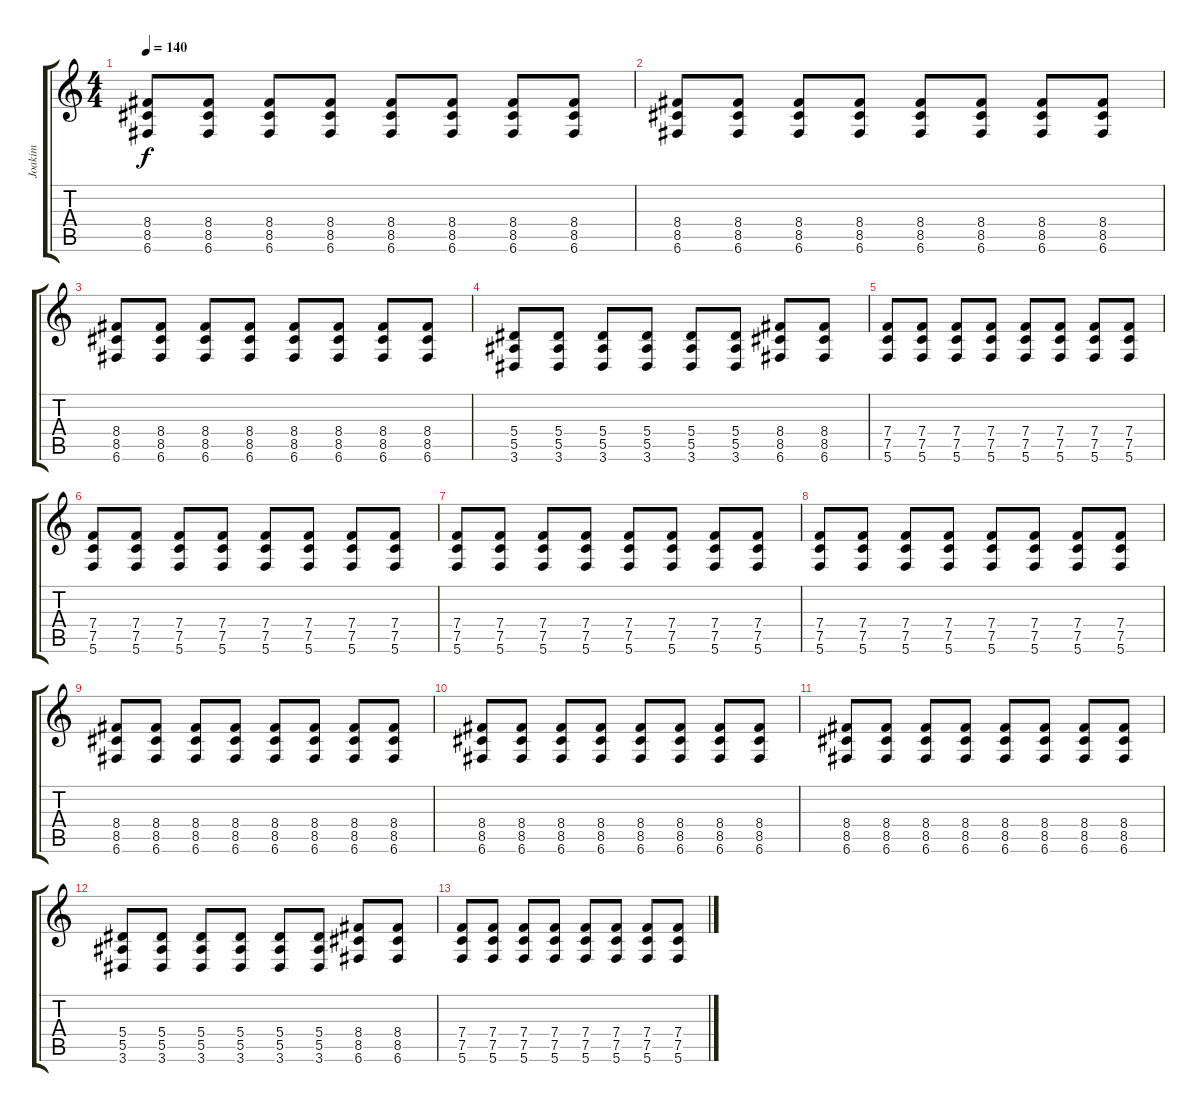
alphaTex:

\track ("Joakim" "Joakim") {instrument distortionguitar}
\staff {score tabs}
\tuning (C4 G3 Eb3 Bb2 F2 C2) {hide}
\ts (4 4)
\tempo 140
\clef g2
\ks c
(8.4 8.5 6.6).8{dy f} (8.4 8.5 6.6).8 (8.4 8.5 6.6).8 (8.4 8.5 6.6).8 (8.4 8.5 6.6).8 (8.4 8.5 6.6).8 (8.4 8.5 6.6).8 (8.4 8.5 6.6).8 |
(8.4 8.5 6.6).8 (8.4 8.5 6.6).8 (8.4 8.5 6.6).8 (8.4 8.5 6.6).8 (8.4 8.5 6.6).8 (8.4 8.5 6.6).8 (8.4 8.5 6.6).8 (8.4 8.5 6.6).8 |
(8.4 8.5 6.6).8 (8.4 8.5 6.6).8 (8.4 8.5 6.6).8 (8.4 8.5 6.6).8 (8.4 8.5 6.6).8 (8.4 8.5 6.6).8 (8.4 8.5 6.6).8 (8.4 8.5 6.6).8 |
(5.4 5.5 3.6).8 (5.4 5.5 3.6).8 (5.4 5.5 3.6).8 (5.4 5.5 3.6).8 (5.4 5.5 3.6).8 (5.4 5.5 3.6).8 (8.4 8.5 6.6).8 (8.4 8.5 6.6).8 |
(7.4 7.5 5.6).8 (7.4 7.5 5.6).8 (7.4 7.5 5.6).8 (7.4 7.5 5.6).8 (7.4 7.5 5.6).8 (7.4 7.5 5.6).8 (7.4 7.5 5.6).8 (7.4 7.5 5.6).8 |
(7.4 7.5 5.6).8 (7.4 7.5 5.6).8 (7.4 7.5 5.6).8 (7.4 7.5 5.6).8 (7.4 7.5 5.6).8 (7.4 7.5 5.6).8 (7.4 7.5 5.6).8 (7.4 7.5 5.6).8 |
(7.4 7.5 5.6).8 (7.4 7.5 5.6).8 (7.4 7.5 5.6).8 (7.4 7.5 5.6).8 (7.4 7.5 5.6).8 (7.4 7.5 5.6).8 (7.4 7.5 5.6).8 (7.4 7.5 5.6).8 |
(7.4 7.5 5.6).8 (7.4 7.5 5.6).8 (7.4 7.5 5.6).8 (7.4 7.5 5.6).8 (7.4 7.5 5.6).8 (7.4 7.5 5.6).8 (7.4 7.5 5.6).8 (7.4 7.5 5.6).8 |
(8.4 8.5 6.6).8 (8.4 8.5 6.6).8 (8.4 8.5 6.6).8 (8.4 8.5 6.6).8 (8.4 8.5 6.6).8 (8.4 8.5 6.6).8 (8.4 8.5 6.6).8 (8.4 8.5 6.6).8 |
(8.4 8.5 6.6).8 (8.4 8.5 6.6).8 (8.4 8.5 6.6).8 (8.4 8.5 6.6).8 (8.4 8.5 6.6).8 (8.4 8.5 6.6).8 (8.4 8.5 6.6).8 (8.4 8.5 6.6).8 |
(8.4 8.5 6.6).8 (8.4 8.5 6.6).8 (8.4 8.5 6.6).8 (8.4 8.5 6.6).8 (8.4 8.5 6.6).8 (8.4 8.5 6.6).8 (8.4 8.5 6.6).8 (8.4 8.5 6.6).8 |
(5.4 5.5 3.6).8 (5.4 5.5 3.6).8 (5.4 5.5 3.6).8 (5.4 5.5 3.6).8 (5.4 5.5 3.6).8 (5.4 5.5 3.6).8 (8.4 8.5 6.6).8 (8.4 8.5 6.6).8 |
(7.4 7.5 5.6).8 (7.4 7.5 5.6).8 (7.4 7.5 5.6).8 (7.4 7.5 5.6).8 (7.4 7.5 5.6).8 (7.4 7.5 5.6).8 (7.4 7.5 5.6).8 (7.4 7.5 5.6).8
